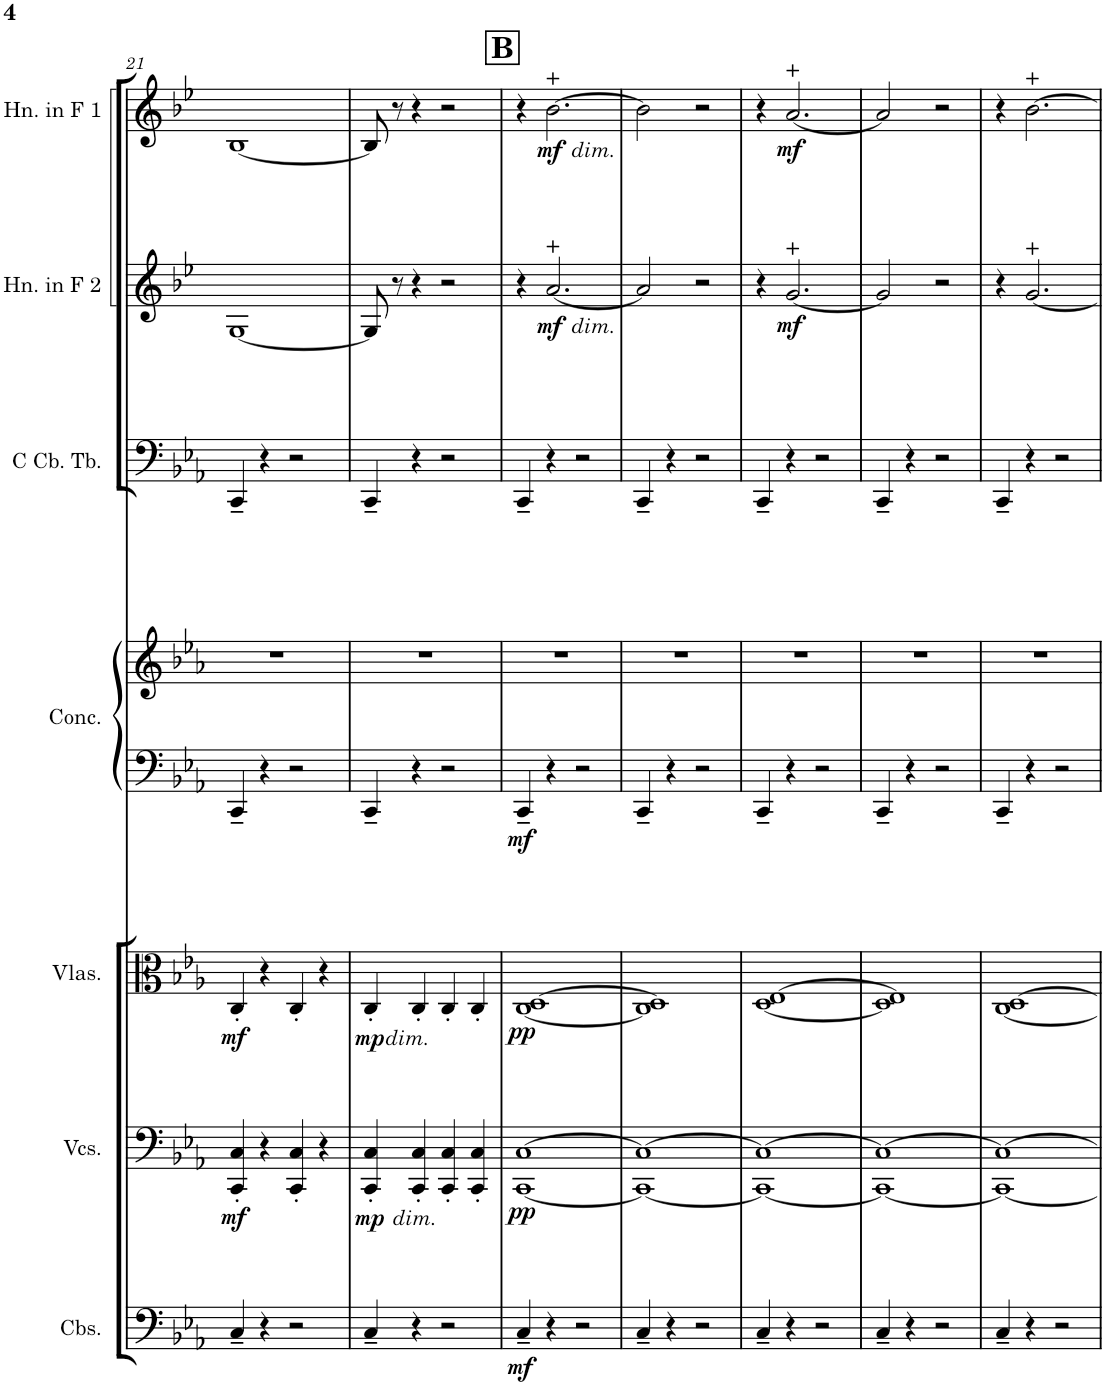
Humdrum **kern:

**kern	**dynam	**kern	**dynam	**kern	**dynam	**kern	**kern	**dynam	**kern	**kern	**dynam	**kern	**dynam
*part7	*part7	*part6	*part6	*part5	*part5	*part4	*part4	*part4	*part3	*part2	*part2	*part1	*part1
*staff8	*staff8	*staff7	*staff7	*staff6	*staff6	*staff5	*staff4	*staff4/5	*staff3	*staff2	*staff2	*staff1	*staff1
*I"Contrabasses	*	*I"Violoncellos	*	*I"Violas	*	*I"Concertina	*	*	*I"C Contrabass Tuba	*I"Horn in F 2	*	*I"Horn in F 1	*
*I'Cbs.	*	*I'Vcs.	*	*I'Vlas.	*	*I'Conc.	*	*	*I'C Cb. Tb.	*I'Hn. in F 2	*	*I'Hn. in F 1	*
!!LO:PB:g=z
*clefF4	*	*clefF4	*	*clefC3	*	*clefF4	*clefG2	*	*clefF4	*clefG2	*	*clefG2	*
*Trd7c12	*	*	*	*	*	*	*	*	*	*Trd4c7	*	*Trd4c7	*
*k[b-e-a-]	*	*k[b-e-a-]	*	*k[b-e-a-]	*	*k[b-e-a-]	*k[b-e-a-]	*	*k[b-e-a-]	*k[b-e-]	*	*k[b-e-]	*
*M4/4	*	*M4/4	*	*M4/4	*	*M4/4	*M4/4	*	*M4/4	*M4/4	*	*M4/4	*
=21	=21	=21	=21	=21	=21	=21	=21	=21	=21	=21	=21	=21	=21
!	!	!	!LO:DY:b	!	!LO:DY:b	!	!	!	!	!	!	!	!
4C~/	.	4CC/' 4C/'	mf	4C'/	mf	4CC~/	1r	.	4CC~/	[1G	.	[1B-	.
4r	.	4r	.	4r	.	4r	.	.	4r	.	.	.	.
2r	.	4CC/' 4C/'	.	4C'/	.	2r	.	.	2r	.	.	.	.
.	.	4r	.	4r	.	.	.	.	.	.	.	.	.
=22	=22	=22	=22	=22	=22	=22	=22	=22	=22	=22	=22	=22	=22
!	!	!	!	!LO:TX:b:i:t=dim.	!	!	!	!	!	!	!	!	!
!	!	!LO:TX:b:i:t=dim.	!	!	!	!	!	!	!	!	!	!	!
!	!	!	!LO:DY:b	!	!LO:DY:b	!	!	!	!	!	!	!	!
4C~/	.	4CC/' 4C/'	mp	4C'/	mp	4CC~/	1r	.	4CC~/	8G/]	.	8B-/]	.
.	.	.	.	.	.	.	.	.	.	8r	.	8r	.
4r	.	4CC/' 4C/'	.	4C'/	.	4r	.	.	4r	4r	.	4r	.
2r	.	4CC/' 4C/'	.	4C'/	.	2r	.	.	2r	2r	.	2r	.
.	.	4CC/' 4C/'	.	4C'/	.	.	.	.	.	.	.	.	.
!!LO:REH:place=s1:a:B:cj:fs=14:t=B
=23	=23	=23	=23	=23	=23	=23	=23	=23	=23	=23	=23	=23	=23
!	!LO:DY:b	!	!LO:DY:b	!	!LO:DY:b	!	!	!LO:DY:b=2	!	!	!	!	!
4C~/	mf	[1CC [1C	pp	[1C [1D	pp	4CC~/	1r	mf	4CC~/	4r	.	4r	.
!	!	!	!	!	!	!	!	!	!	!	!	!LO:TX:b:i:t=dim.	!
!	!	!	!	!	!	!	!	!	!	!LO:TX:b:i:t=dim.	!	!	!
!	!	!	!	!	!	!	!	!	!	!	!LO:DY:b	!	!LO:DY:b
4r	.	.	.	.	.	4r	.	.	4r	[2.a/	mf	[2.b-\	mf
2r	.	.	.	.	.	2r	.	.	2r	.	.	.	.
=24	=24	=24	=24	=24	=24	=24	=24	=24	=24	=24	=24	=24	=24
4C~/	.	1CC_ 1C_	.	1C] 1D]	.	4CC~/	1r	.	4CC~/	2a/]	.	2b-\]	.
4r	.	.	.	.	.	4r	.	.	4r	.	.	.	.
2r	.	.	.	.	.	2r	.	.	2r	2r	.	2r	.
=25	=25	=25	=25	=25	=25	=25	=25	=25	=25	=25	=25	=25	=25
4C~/	.	1CC_ 1C_	.	[1D [1E-	.	4CC~/	1r	.	4CC~/	4r	.	4r	.
!	!	!	!	!	!	!	!	!	!	!	!LO:DY:b	!	!LO:DY:b
4r	.	.	.	.	.	4r	.	.	4r	[2.g/	mf	[2.a/	mf
2r	.	.	.	.	.	2r	.	.	2r	.	.	.	.
=26	=26	=26	=26	=26	=26	=26	=26	=26	=26	=26	=26	=26	=26
4C~/	.	1CC_ 1C_	.	1D] 1E-]	.	4CC~/	1r	.	4CC~/	2g/]	.	2a/]	.
4r	.	.	.	.	.	4r	.	.	4r	.	.	.	.
2r	.	.	.	.	.	2r	.	.	2r	2r	.	2r	.
=27	=27	=27	=27	=27	=27	=27	=27	=27	=27	=27	=27	=27	=27
4C~/	.	1CC_ 1C_	.	[1C [1D	.	4CC~/	1r	.	4CC~/	4r	.	4r	.
4r	.	.	.	.	.	4r	.	.	4r	[2.g/	.	[2.b-\	.
2r	.	.	.	.	.	2r	.	.	2r	.	.	.	.
=	=	=	=	=	=	=	=	=	=	=	=	=	=
*-	*-	*-	*-	*-	*-	*-	*-	*-	*-	*-	*-	*-	*-
